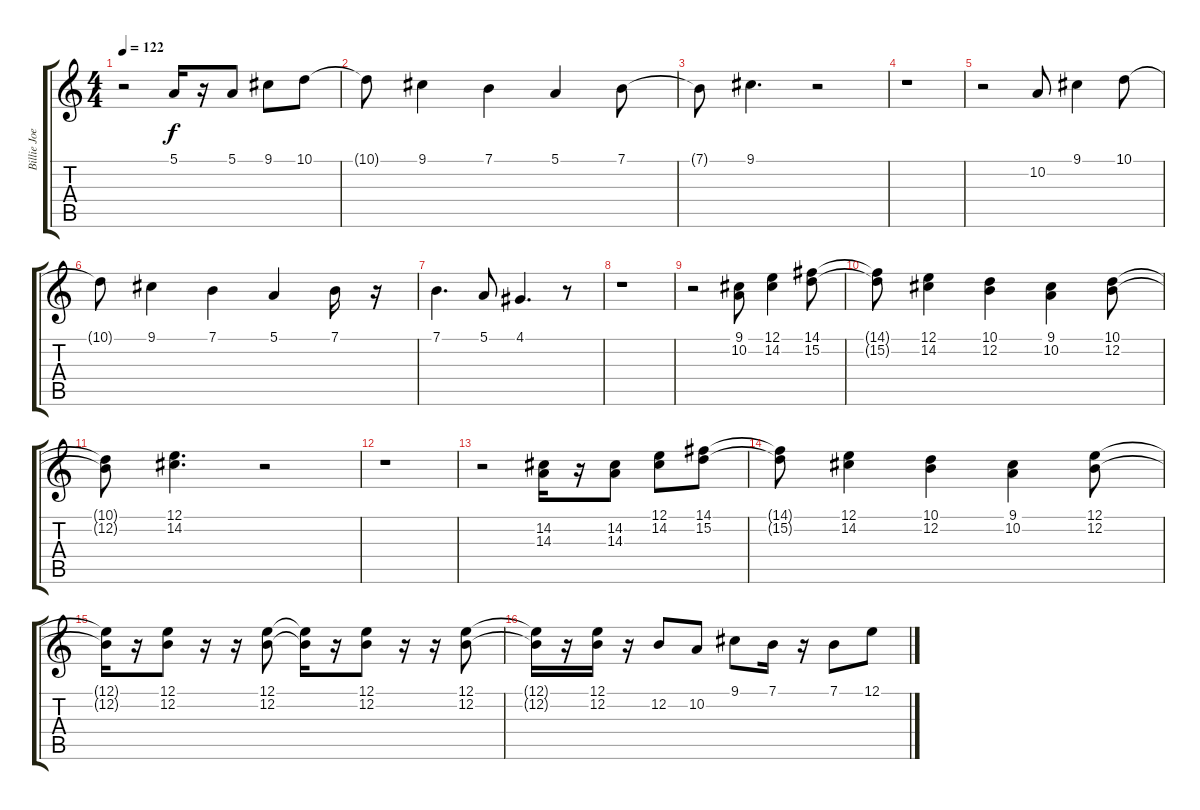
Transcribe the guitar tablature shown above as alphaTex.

\track ("Billie Joe (Voz)" "Billie Joe") {instrument drawbarorgan}
\staff {score tabs}
\tuning (E4 B3 G3 D3 A2 E2) {hide}
\ts (4 4)
\tempo 122
\clef g2
\ks c
r.2{dy f} 5.1.16 r.16 5.1.8 9.1.8 10.1.8 |
10.1{t}.8 9.1.4 7.1.4 5.1.4 7.1.8 |
7.1{t}.8 9.1.4{d} r.2 |
r.1 |
r.2 10.2.8 9.1.4 10.1.8 |
10.1{t}.8 9.1.4 7.1.4 5.1.4 7.1.16 r.16 |
7.1.4{d} 5.1.8 4.1.4{d} r.8 |
r.1 |
r.2 (9.1 10.2).8 (12.1 14.2).4 (14.1 15.2).8 |
(14.1{t} 15.2{t}).8 (12.1 14.2).4 (10.1 12.2).4 (9.1 10.2).4 (10.1 12.2).8 |
(10.1{t} 12.2{t}).8 (12.1 14.2).4{d} r.2 |
r.1 |
r.2 (14.2 14.3).16 r.16 (14.2 14.3).8 (12.1 14.2).8 (14.1 15.2).8 |
(14.1{t} 15.2{t}).8 (12.1 14.2).4 (10.1 12.2).4 (9.1 10.2).4 (12.1 12.2).8 |
(12.1{t} 12.2{t}).16 r.16 (12.1 12.2).8 r.16 r.16 (12.1 12.2).8 (12.1{t} 12.2{t}).16 r.16 (12.1 12.2).8 r.16 r.16 (12.1 12.2).8 |
(12.1{t} 12.2{t}).16 r.16 (12.1 12.2).16 r.16 12.2.8 10.2.8 9.1.8 7.1.16 r.16 7.1.8 12.1.8
